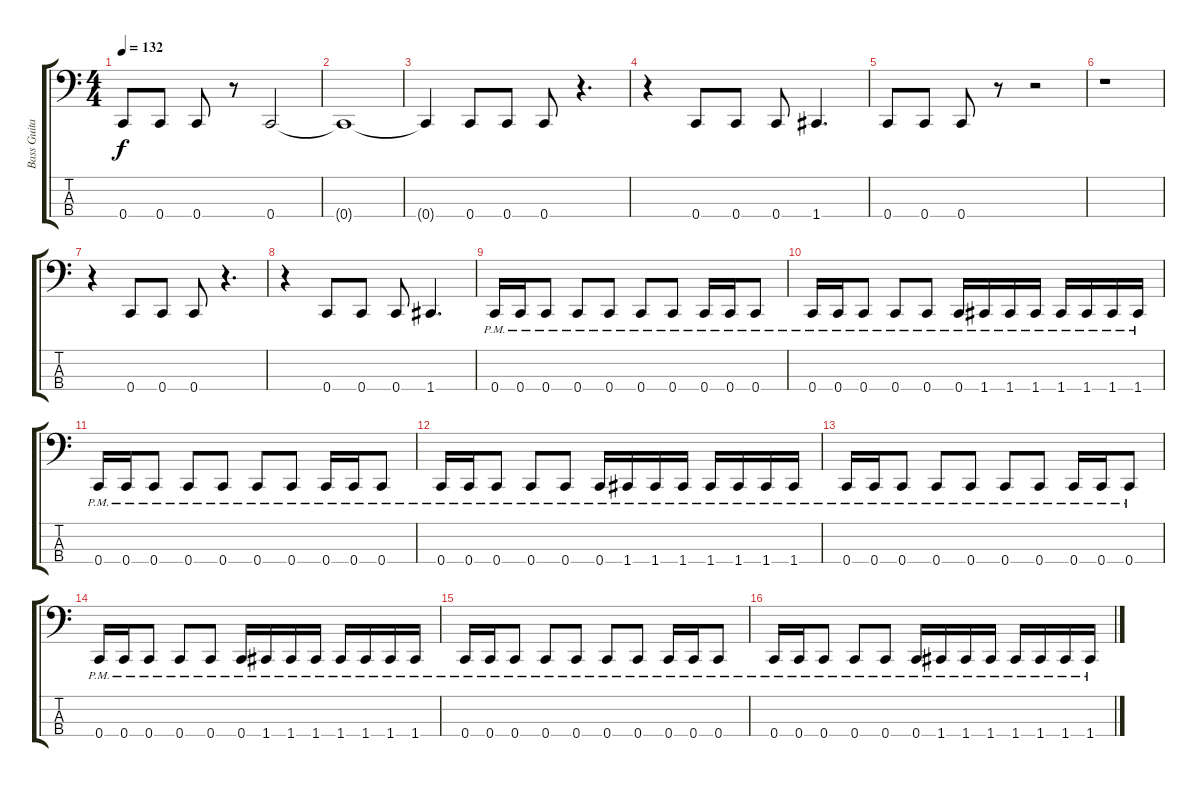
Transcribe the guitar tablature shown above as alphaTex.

\track ("Bass Guitar" "Bass Guita") {instrument electricbasspick}
\staff {score tabs}
\tuning (F2 C2 G1 C1) {hide}
\ts (4 4)
\tempo 132
\clef f4
\ks c
0.4.8{dy f} 0.4.8 0.4.8 r.8 0.4.2 |
0.4{t}.1 |
0.4{t}.4 0.4.8 0.4.8 0.4.8 r.4{d} |
r.4 0.4.8 0.4.8 0.4.8 1.4.4{d} |
0.4.8 0.4.8 0.4.8 r.8 r.2 |
r.1 |
r.4 0.4.8 0.4.8 0.4.8 r.4{d} |
r.4 0.4.8 0.4.8 0.4.8 1.4.4{d} |
0.4{pm}.16 0.4{pm}.16 0.4{pm}.8 0.4{pm}.8 0.4{pm}.8 0.4{pm}.8 0.4{pm}.8 0.4{pm}.16 0.4{pm}.16 0.4{pm}.8 |
0.4{pm}.16 0.4{pm}.16 0.4{pm}.8 0.4{pm}.8 0.4{pm}.8 0.4{pm}.16 1.4{pm}.16 1.4{pm}.16 1.4{pm}.16 1.4{pm}.16 1.4{pm}.16 1.4{pm}.16 1.4{pm}.16 |
0.4{pm}.16 0.4{pm}.16 0.4{pm}.8 0.4{pm}.8 0.4{pm}.8 0.4{pm}.8 0.4{pm}.8 0.4{pm}.16 0.4{pm}.16 0.4{pm}.8 |
0.4{pm}.16 0.4{pm}.16 0.4{pm}.8 0.4{pm}.8 0.4{pm}.8 0.4{pm}.16 1.4{pm}.16 1.4{pm}.16 1.4{pm}.16 1.4{pm}.16 1.4{pm}.16 1.4{pm}.16 1.4{pm}.16 |
0.4{pm}.16 0.4{pm}.16 0.4{pm}.8 0.4{pm}.8 0.4{pm}.8 0.4{pm}.8 0.4{pm}.8 0.4{pm}.16 0.4{pm}.16 0.4{pm}.8 |
0.4{pm}.16 0.4{pm}.16 0.4{pm}.8 0.4{pm}.8 0.4{pm}.8 0.4{pm}.16 1.4{pm}.16 1.4{pm}.16 1.4{pm}.16 1.4{pm}.16 1.4{pm}.16 1.4{pm}.16 1.4{pm}.16 |
0.4{pm}.16 0.4{pm}.16 0.4{pm}.8 0.4{pm}.8 0.4{pm}.8 0.4{pm}.8 0.4{pm}.8 0.4{pm}.16 0.4{pm}.16 0.4{pm}.8 |
0.4{pm}.16 0.4{pm}.16 0.4{pm}.8 0.4{pm}.8 0.4{pm}.8 0.4{pm}.16 1.4{pm}.16 1.4{pm}.16 1.4{pm}.16 1.4{pm}.16 1.4{pm}.16 1.4{pm}.16 1.4{pm}.16
